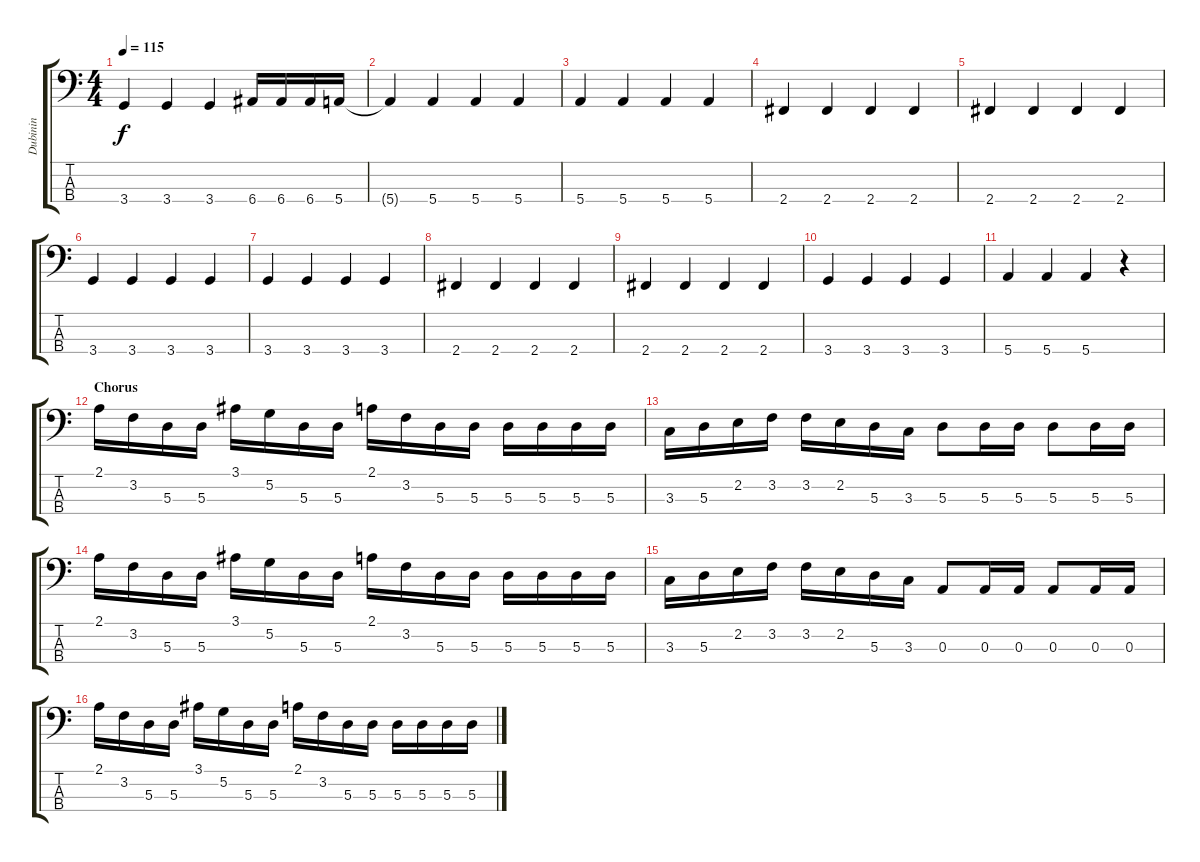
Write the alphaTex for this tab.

\track ("Dubinin" "Dubinin") {instrument electricbassfinger}
\staff {score tabs}
\tuning (G2 D2 A1 E1) {hide}
\ts (4 4)
\tempo 115
\clef f4
\ks c
3.4.4{dy f} 3.4.4 3.4.4 6.4.16 6.4.16 6.4.16 5.4.16 |
5.4{t}.4 5.4.4 5.4.4 5.4.4 |
5.4.4 5.4.4 5.4.4 5.4.4 |
2.4.4 2.4.4 2.4.4 2.4.4 |
2.4.4 2.4.4 2.4.4 2.4.4 |
3.4.4 3.4.4 3.4.4 3.4.4 |
3.4.4 3.4.4 3.4.4 3.4.4 |
2.4.4 2.4.4 2.4.4 2.4.4 |
2.4.4 2.4.4 2.4.4 2.4.4 |
3.4.4 3.4.4 3.4.4 3.4.4 |
5.4.4 5.4.4 5.4.4 r.4 |
\section ("" "Chorus")
2.1.16 3.2.16 5.3.16 5.3.16 3.1.16 5.2.16 5.3.16 5.3.16 2.1.16 3.2.16 5.3.16 5.3.16 5.3.16 5.3.16 5.3.16 5.3.16 |
3.3.16 5.3.16 2.2.16 3.2.16 3.2.16 2.2.16 5.3.16 3.3.16 5.3.8 5.3.16 5.3.16 5.3.8 5.3.16 5.3.16 |
2.1.16 3.2.16 5.3.16 5.3.16 3.1.16 5.2.16 5.3.16 5.3.16 2.1.16 3.2.16 5.3.16 5.3.16 5.3.16 5.3.16 5.3.16 5.3.16 |
3.3.16 5.3.16 2.2.16 3.2.16 3.2.16 2.2.16 5.3.16 3.3.16 0.3.8 0.3.16 0.3.16 0.3.8 0.3.16 0.3.16 |
2.1.16 3.2.16 5.3.16 5.3.16 3.1.16 5.2.16 5.3.16 5.3.16 2.1.16 3.2.16 5.3.16 5.3.16 5.3.16 5.3.16 5.3.16 5.3.16
